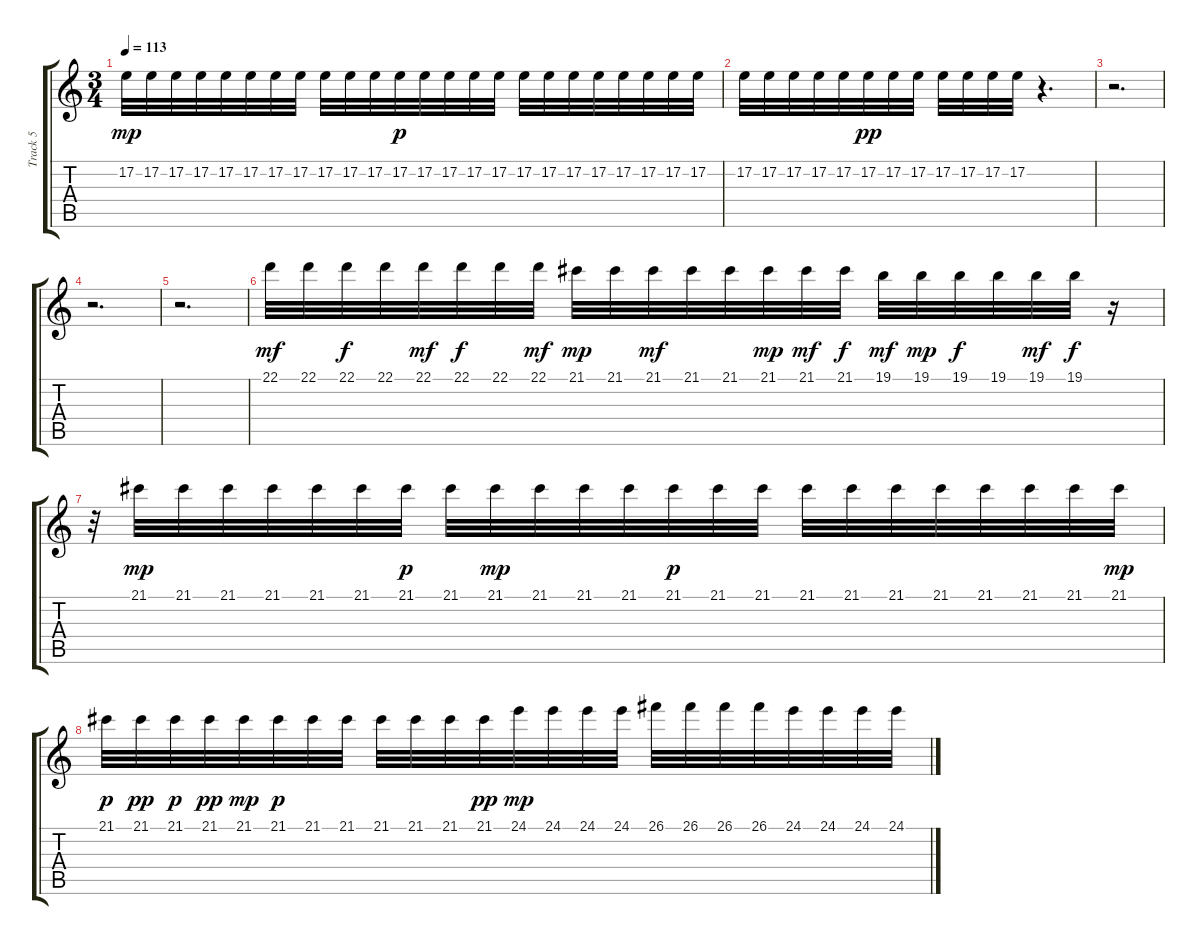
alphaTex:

\track ("Track 5" "Track 5") {instrument fx4atmosphere}
\staff {score tabs}
\tuning (E4 B3 G3 D3 A2 E2) {hide}
\ts (3 4)
\tempo 113
\clef g2
\ks c
17.2.32{dy mp} 17.2.32 17.2.32 17.2.32 17.2.32 17.2.32 17.2.32 17.2.32 17.2.32 17.2.32 17.2.32 17.2.32{dy p} 17.2.32 17.2.32 17.2.32 17.2.32 17.2.32 17.2.32 17.2.32 17.2.32 17.2.32 17.2.32 17.2.32 17.2.32 |
17.2.32 17.2.32 17.2.32 17.2.32 17.2.32 17.2.32{dy pp} 17.2.32 17.2.32 17.2.32 17.2.32 17.2.32 17.2.32 r.4{d} |
r.2{d} |
r.2{d} |
r.2{d} |
22.1.32{dy mf} 22.1.32 22.1.32{dy f} 22.1.32 22.1.32{dy mf} 22.1.32{dy f} 22.1.32 22.1.32{dy mf} 21.1.32{dy mp} 21.1.32 21.1.32{dy mf} 21.1.32 21.1.32 21.1.32{dy mp} 21.1.32{dy mf} 21.1.32{dy f} 19.1.32{dy mf} 19.1.32{dy mp} 19.1.32{dy f} 19.1.32 19.1.32{dy mf} 19.1.32{dy f} r.16 |
r.32 21.1.32{dy mp} 21.1.32 21.1.32 21.1.32 21.1.32 21.1.32 21.1.32{dy p} 21.1.32 21.1.32{dy mp} 21.1.32 21.1.32 21.1.32 21.1.32{dy p} 21.1.32 21.1.32 21.1.32 21.1.32 21.1.32 21.1.32 21.1.32 21.1.32 21.1.32 21.1.32{dy mp} |
21.1.32{dy p} 21.1.32{dy pp} 21.1.32{dy p} 21.1.32{dy pp} 21.1.32{dy mp} 21.1.32{dy p} 21.1.32 21.1.32 21.1.32 21.1.32 21.1.32 21.1.32{dy pp} 24.1.32{dy mp} 24.1.32 24.1.32 24.1.32 26.1.32 26.1.32 26.1.32 26.1.32 24.1.32 24.1.32 24.1.32 24.1.32
